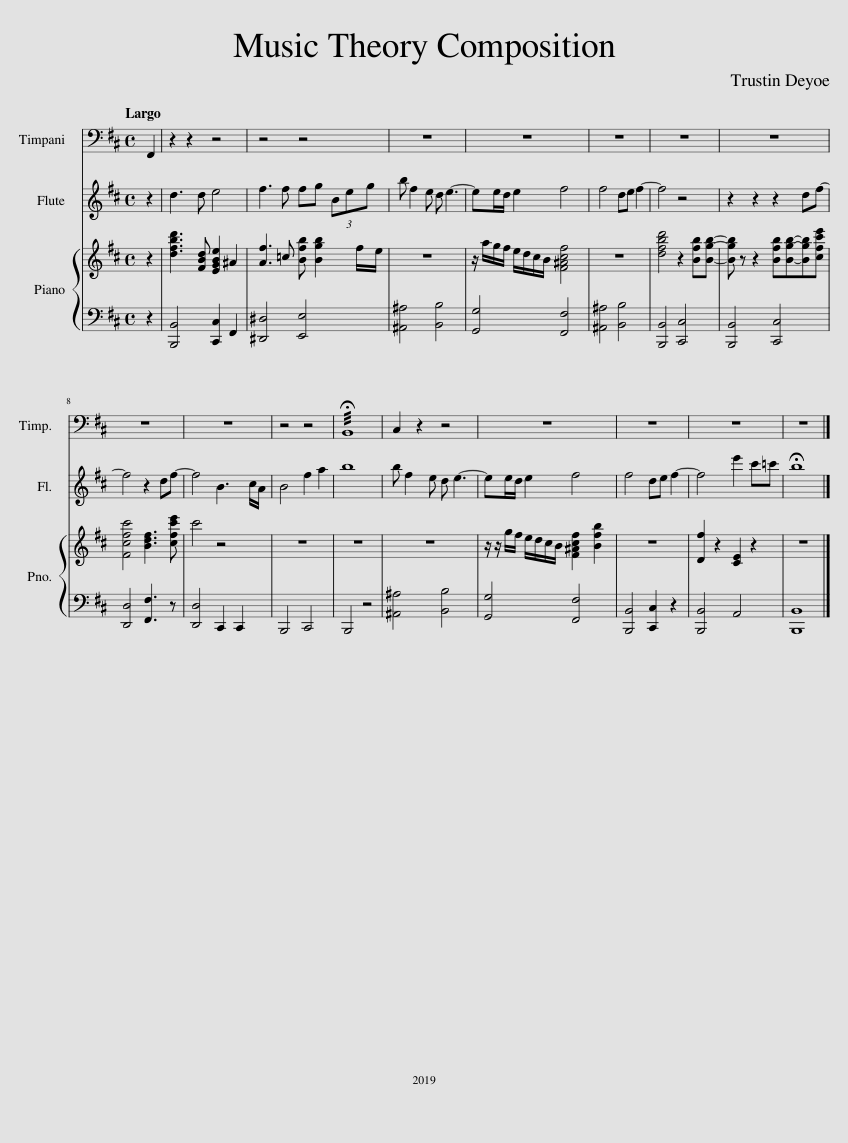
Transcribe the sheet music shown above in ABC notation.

X:1
%%score 1 2 { 3 | 4 }
L:1/8
Q:1/4=50
M:4/4
I:linebreak $
K:D
V:1 bass
V:2 treble
V:3 treble
V:4 bass
V:1
 F,,2 | z2 z2 z4 | z4 z4 | z8 | z8 | %5
 z8 | z8 | z8 |$ z8 | z8 | %10
 z4 z4 | !///!!fermata!B,,8 | C,2 z2 z4 | z8 | z8 | %15
 z8 | z8 |] %17
V:2
 z2 | d3 d e4 | f3 f fg (3Beg | b f2 e d e3- | ee/d/ e2 f4 | %5
 f4 de f2- | f4 z4 | z2 z2 z2 df- |$ f4 z2 df- | f4 B3 c/A/ | %10
 B4 f2 a2 | b8 | b f2 e d e3- | ee/d/ e2 f4 | f4 de f2- | %15
 f4 e'2 c'=c' | !fermata!b8 |] %17
V:3
 z2 | [dfbd']3 [FBd] [EGBe]2 ^A2 | [Af]3 =c [Bfb] [Bgb]2 f/e/ | z8 | z/ a/g/f/ e/d/c/B/ [F^Acf]4 | %5
 z8 | [dfbd']4 z2 [Bfb][Bgb]- | [Bgb] z z2 [Bfb][Bgb]-[Bgb][cfc'e'] |$ [Fcfc']4 [Bdf]3 [cfc'e'] | c'4 z4 | %10
 z8 | z8 | z8 | z/ z/ g/f/ e/d/c/B/ [F^Acf]2 [Bfb]2 | z8 | %15
 [Df]2 z2 [CE]2 z2 | z8 |] %17
V:4
 z2 | [B,,,B,,]4 [C,,C,]2 F,,2 | [^D,,^D,]4 [E,,E,]4 | [^A,,^A,]4 [B,,B,]4 | [G,,G,]4 [F,,F,]4 | %5
 [^A,,^A,]4 [B,,B,]4 | [B,,,B,,]4 [C,,C,]4 | [B,,,B,,]4 [C,,C,]4 |$ [D,,D,]4 [F,,F,]3 z | [D,,D,]4 C,,2 C,,2 | %10
 B,,,4 C,,4 | B,,,4 z4 | [^A,,^A,]4 [B,,B,]4 | [G,,G,]4 [F,,F,]4 | [B,,,B,,]4 [C,,C,]2 z2 | %15
 [B,,,B,,]4 A,,4 | [B,,,B,,]8 |] %17
